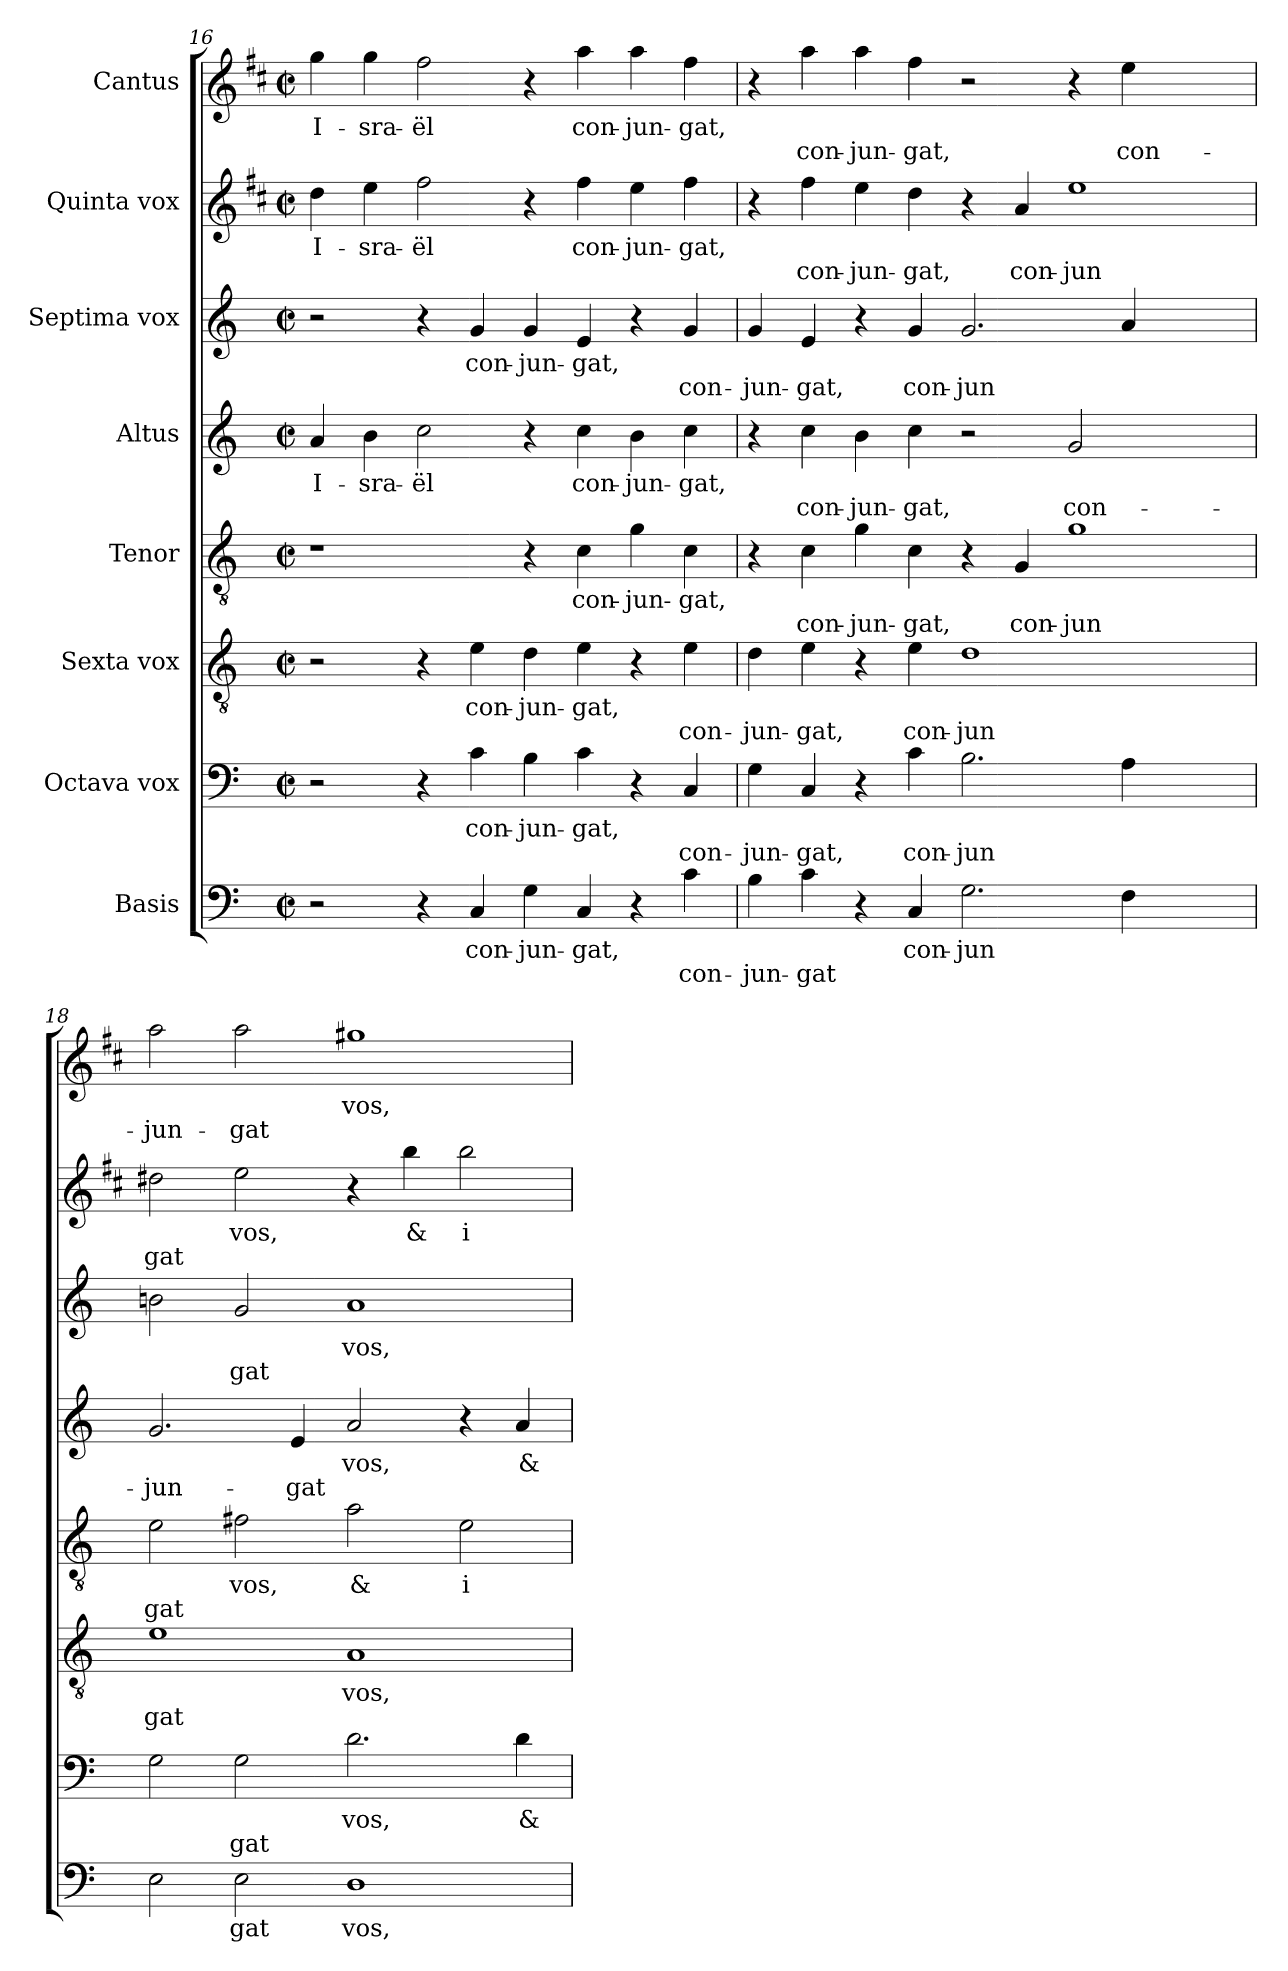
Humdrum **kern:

**kern	**text	**text	**kern	**text	**text	**kern	**text	**text	**kern	**text	**text	**kern	**text	**text	**kern	**text	**text	**kern	**text	**text	**kern	**text	**text
*part8	*part8	*part8	*part7	*part7	*part7	*part6	*part6	*part6	*part5	*part5	*part5	*part4	*part4	*part4	*part3	*part3	*part3	*part2	*part2	*part2	*part1	*part1	*part1
*staff8	*staff8	*staff8	*staff7	*staff7	*staff7	*staff6	*staff6	*staff6	*staff5	*staff5	*staff5	*staff4	*staff4	*staff4	*staff3	*staff3	*staff3	*staff2	*staff2	*staff2	*staff1	*staff1	*staff1
*I"Basis	*	*	*I"Octava vox	*	*	*I"Sexta vox	*	*	*I"Tenor	*	*	*I"Altus	*	*	*I"Septima vox	*	*	*I"Quinta vox	*	*	*I"Cantus	*	*
!!LO:LB:g=z
*clefF4	*	*	*clefF4	*	*	*clefGv2	*	*	*clefGv2	*	*	*clefG2	*	*	*clefG2	*	*	*clefG2	*	*	*clefG2	*	*
*	*	*	*	*	*	*	*	*	*	*	*	*	*	*	*	*	*	*ITrd1c2	*	*	*ITrd1c2	*	*
*k[]	*	*	*k[]	*	*	*k[]	*	*	*k[]	*	*	*k[]	*	*	*k[]	*	*	*k[]	*	*	*k[]	*	*
*C:	*	*	*C:	*	*	*C:	*	*	*C:	*	*	*C:	*	*	*C:	*	*	*C:	*	*	*C:	*	*
*M4/2	*	*	*M4/2	*	*	*M4/2	*	*	*M4/2	*	*	*M4/2	*	*	*M4/2	*	*	*M4/2	*	*	*M4/2	*	*
*met(c|)	*	*	*met(c|)	*	*	*met(c|)	*	*	*met(c|)	*	*	*met(c|)	*	*	*met(c|)	*	*	*met(c|)	*	*	*met(c|)	*	*
=16	=16	=16	=16	=16	=16	=16	=16	=16	=16	=16	=16	=16	=16	=16	=16	=16	=16	=16	=16	=16	=16	=16	=16
!	!	!	!	!	!	!	!	!	!	!	!	!	!LO:LY:b	!	!	!	!	!	!LO:LY:b	!	!	!LO:LY:b	!
2r	.	.	2r	.	.	2r	.	.	1r	.	.	4a	I-	.	2r	.	.	4cc	I-	.	4ff	I-	.
!	!	!	!	!	!	!	!	!	!	!	!	!	!LO:LY:b	!	!	!	!	!	!LO:LY:b	!	!	!LO:LY:b	!
.	.	.	.	.	.	.	.	.	.	.	.	4b	-sra-	.	.	.	.	4dd	-sra-	.	4ff	-sra-	.
!	!	!	!	!	!	!	!	!	!	!	!	!	!LO:LY:b	!	!	!	!	!	!LO:LY:b	!	!	!LO:LY:b	!
4r	.	.	4r	.	.	4r	.	.	.	.	.	2cc	-ël	.	4r	.	.	2ee	-ël	.	2ee	-ël	.
!	!LO:LY:b	!	!	!LO:LY:b	!	!	!LO:LY:b	!	!	!	!	!	!	!	!	!LO:LY:b	!	!	!	!	!	!	!
4C	con-	.	4c	con-	.	4e	con-	.	.	.	.	.	.	.	4g	con-	.	.	.	.	.	.	.
!	!LO:LY:b	!	!	!LO:LY:b	!	!	!LO:LY:b	!	!	!	!	!	!	!	!	!LO:LY:b	!	!	!	!	!	!	!
4G	-jun-	.	4B	-jun-	.	4d	-jun-	.	4r	.	.	4r	.	.	4g	-jun-	.	4r	.	.	4r	.	.
!	!LO:LY:b	!	!	!LO:LY:b	!	!	!LO:LY:b	!	!	!LO:LY:b	!	!	!LO:LY:b	!	!	!LO:LY:b	!	!	!LO:LY:b	!	!	!LO:LY:b	!
4C	-gat,	.	4c	-gat,	.	4e	-gat,	.	4c	con-	.	4cc	con-	.	4e	-gat,	.	4ee	con-	.	4gg	con-	.
!	!	!	!	!	!	!	!	!	!	!LO:LY:b	!	!	!LO:LY:b	!	!	!	!	!	!LO:LY:b	!	!	!LO:LY:b	!
4r	.	.	4r	.	.	4r	.	.	4g	-jun-	.	4b	-jun-	.	4r	.	.	4dd	-jun-	.	4gg	-jun-	.
!	!	!LO:LY:b	!	!	!LO:LY:b	!	!	!LO:LY:b	!	!LO:LY:b	!	!	!LO:LY:b	!	!	!	!LO:LY:b	!	!LO:LY:b	!	!	!LO:LY:b	!
4c	.	con-	4C	.	con-	4e	.	con-	4c	-gat,	.	4cc	-gat,	.	4g	.	con-	4ee	-gat,	.	4ee	-gat,	.
=17	=17	=17	=17	=17	=17	=17	=17	=17	=17	=17	=17	=17	=17	=17	=17	=17	=17	=17	=17	=17	=17	=17	=17
!	!	!LO:LY:b	!	!	!LO:LY:b	!	!	!LO:LY:b	!	!	!	!	!	!	!	!	!LO:LY:b	!	!	!	!	!	!
4B	.	-jun-	4G	.	-jun-	4d	.	-jun-	4r	.	.	4r	.	.	4g	.	-jun-	4r	.	.	4r	.	.
!	!	!LO:LY:b	!	!	!LO:LY:b	!	!	!LO:LY:b	!	!	!LO:LY:b	!	!	!LO:LY:b	!	!	!LO:LY:b	!	!	!LO:LY:b	!	!	!LO:LY:b
4c	.	-gat	4C	.	-gat,	4e	.	-gat,	4c	.	con-	4cc	.	con-	4e	.	-gat,	4ee	.	con-	4gg	.	con-
!	!	!	!	!	!	!	!	!	!	!	!LO:LY:b	!	!	!LO:LY:b	!	!	!	!	!	!LO:LY:b	!	!	!LO:LY:b
4r	.	.	4r	.	.	4r	.	.	4g	.	-jun-	4b	.	-jun-	4r	.	.	4dd	.	-jun-	4gg	.	-jun-
!	!LO:LY:b	!	!	!	!LO:LY:b	!	!	!LO:LY:b	!	!	!LO:LY:b	!	!	!LO:LY:b	!	!	!LO:LY:b	!	!	!LO:LY:b	!	!	!LO:LY:b
4C	con-	.	4c	.	con-	4e	.	con-	4c	.	-gat,	4cc	.	-gat,	4g	.	con-	4cc	.	-gat,	4ee	.	-gat,
!	!LO:LY:b	!	!	!	!LO:LY:b	!	!	!LO:LY:b	!	!	!	!	!	!	!	!	!LO:LY:b	!	!	!	!	!	!
2.G	-jun	.	2.B	.	-jun	1d	.	-jun	4r	.	.	2r	.	.	2.g	.	-jun	4r	.	.	2r	.	.
!	!	!	!	!	!	!	!	!	!	!	!LO:LY:b	!	!	!	!	!	!	!	!	!LO:LY:b	!	!	!
.	.	.	.	.	.	.	.	.	4G	.	con-	.	.	.	.	.	.	4g	.	con-	.	.	.
!	!	!	!	!	!	!	!	!	!	!	!LO:LY:b	!	!	!LO:LY:b	!	!	!	!	!	!LO:LY:b	!	!	!
.	.	.	.	.	.	.	.	.	1g	.	-jun	2g	.	con-	.	.	.	1dd	.	-jun	4r	.	.
!	!	!	!	!	!	!	!	!	!	!	!	!	!	!	!	!	!	!	!	!	!	!	!LO:LY:b
4F	.	.	4A	.	.	.	.	.	.	.	.	.	.	.	4a	.	.	.	.	.	4dd	.	con-
2ryy	.	.	2ryy	.	.	2ryy	.	.	.	.	.	2ryy	.	.	2ryy	.	.	.	.	.	2ryy	.	.
=18	=18	=18	=18	=18	=18	=18	=18	=18	=18	=18	=18	=18	=18	=18	=18	=18	=18	=18	=18	=18	=18	=18	=18
!	!	!	!	!	!	!	!	!LO:LY:b	!	!	!LO:LY:b	!	!	!LO:LY:b	!	!	!	!	!	!LO:LY:b	!	!	!LO:LY:b
2E	.	.	2G	.	.	1e	.	gat	2e	.	gat	2.g	.	-jun-	2bn	.	.	2cc#	.	gat	2gg	.	-jun-
!	!LO:LY:b	!	!	!	!LO:LY:b	!	!	!	!	!LO:LY:b	!	!	!	!	!	!	!LO:LY:b	!	!LO:LY:b	!	!	!	!LO:LY:b
2E	gat	.	2G	.	gat	.	.	.	2f#X	vos,	.	.	.	.	2g	.	gat	2dd	vos,	.	2gg	.	-gat
!	!	!	!	!	!	!	!	!	!	!	!	!	!	!LO:LY:b	!	!	!	!	!	!	!	!	!
.	.	.	.	.	.	.	.	.	.	.	.	4e	.	-gat	.	.	.	.	.	.	.	.	.
!	!LO:LY:b	!	!	!LO:LY:b	!	!	!LO:LY:b	!	!	!LO:LY:b	!	!	!LO:LY:b	!	!	!LO:LY:b	!	!	!	!	!	!LO:LY:b	!
1D	vos,	.	2.d	vos,	.	1A	vos,	.	2a	&	.	2a	vos,	.	1a	vos,	.	4r	.	.	1ff#X	vos,	.
!	!	!	!	!	!	!	!	!	!	!	!	!	!	!	!	!	!	!	!LO:LY:b	!	!	!	!
.	.	.	.	.	.	.	.	.	.	.	.	.	.	.	.	.	.	4aa	&	.	.	.	.
!	!	!	!	!	!	!	!	!	!	!LO:LY:b	!	!	!	!	!	!	!	!	!LO:LY:b	!	!	!	!
.	.	.	.	.	.	.	.	.	2e	i-	.	4r	.	.	.	.	.	2aa	i-	.	.	.	.
!	!	!	!	!LO:LY:b	!	!	!	!	!	!	!	!	!LO:LY:b	!	!	!	!	!	!	!	!	!	!
.	.	.	4d	&	.	.	.	.	.	.	.	4a	&	.	.	.	.	.	.	.	.	.	.
=	=	=	=	=	=	=	=	=	=	=	=	=	=	=	=	=	=	=	=	=	=	=	=
*-	*-	*-	*-	*-	*-	*-	*-	*-	*-	*-	*-	*-	*-	*-	*-	*-	*-	*-	*-	*-	*-	*-	*-
